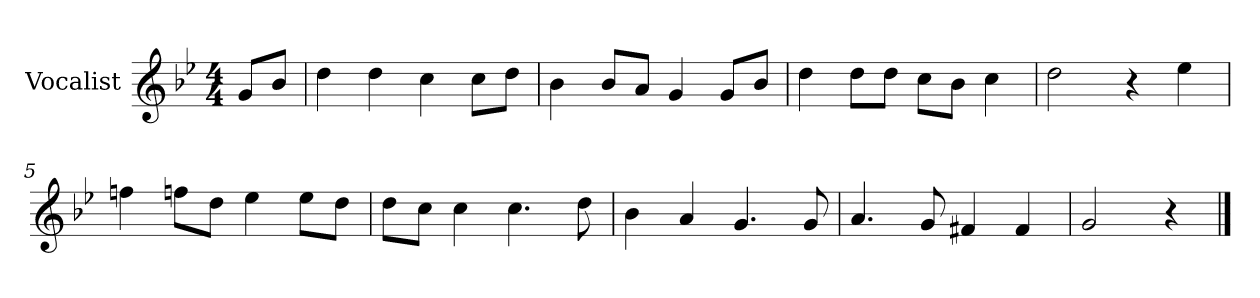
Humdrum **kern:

**kern
*part1
*staff1
*I"Vocalist
*k[b-e-]
*g:
*M4/4
=
8gL
8b-J
=1
4dd
4dd
4cc
8ccL
8ddJ
=2
4b-
8b-L
8aJ
4g
8gL
8b-J
=3
4dd
8ddL
8ddJ
8ccL
8b-J
4cc
=4
2dd
4r
4ee-
=5
4ffn
8ffnL
8ddJ
4ee-
8ee-L
8ddJ
=6
8ddL
8ccJ
4cc
4.cc
8dd
=7
4b-
4a
4.g
8g
=8
4.a
8g
4f#X
4f#
=9
2g
4r
==
*-
